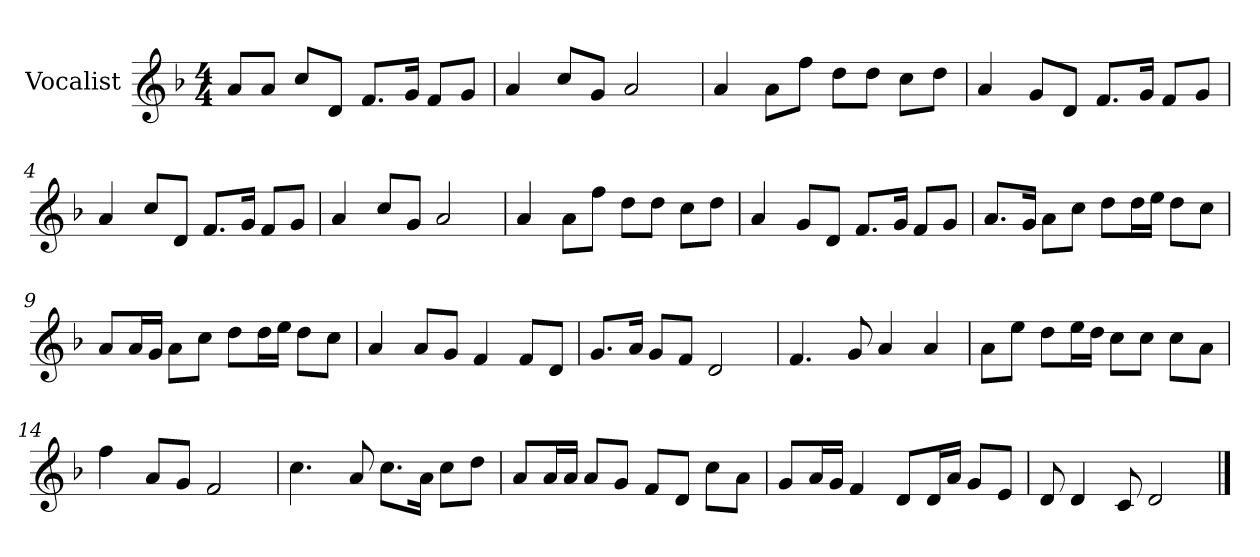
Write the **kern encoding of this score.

**kern
*part1
*staff1
*I"Vocalist
*k[b-]
*F:
*M4/4
=
8aL
8aJ
8ccL
8dJ
8.fL
16gJk
8fL
8gJ
=1
4a
8ccL
8gJ
2a
=2
4a
8aL
8ffJ
8ddL
8ddJ
8ccL
8ddJ
=3
4a
8gL
8dJ
8.fL
16gJk
8fL
8gJ
=4
4a
8ccL
8dJ
8.fL
16gJk
8fL
8gJ
=5
4a
8ccL
8gJ
2a
=6
4a
8aL
8ffJ
8ddL
8ddJ
8ccL
8ddJ
=7
4a
8gL
8dJ
8.fL
16gJk
8fL
8gJ
=8
8.aL
16gJk
8aL
8ccJ
8ddL
16ddL
16eeJJ
8ddL
8ccJ
=9
8aL
16aL
16gJJ
8aL
8ccJ
8ddL
16ddL
16eeJJ
8ddL
8ccJ
=10
4a
8aL
8gJ
4f
8fL
8dJ
=11
8.gL
16aJk
8gL
8fJ
2d
=12
4.f
8g
4a
4a
=13
8aL
8eeJ
8ddL
16eeL
16ddJJ
8ccL
8ccJ
8ccL
8aJ
=14
4ff
8aL
8gJ
2f
=15
4.cc
8a
8.ccL
16aJk
8ccL
8ddJ
=16
8aL
16aL
16aJJ
8aL
8gJ
8fL
8dJ
8ccL
8aJ
=17
8gL
16aL
16gJJ
4f
8dL
16dL
16aJJ
8gL
8eJ
=18
8d
4d
8c
2d
==
*-
